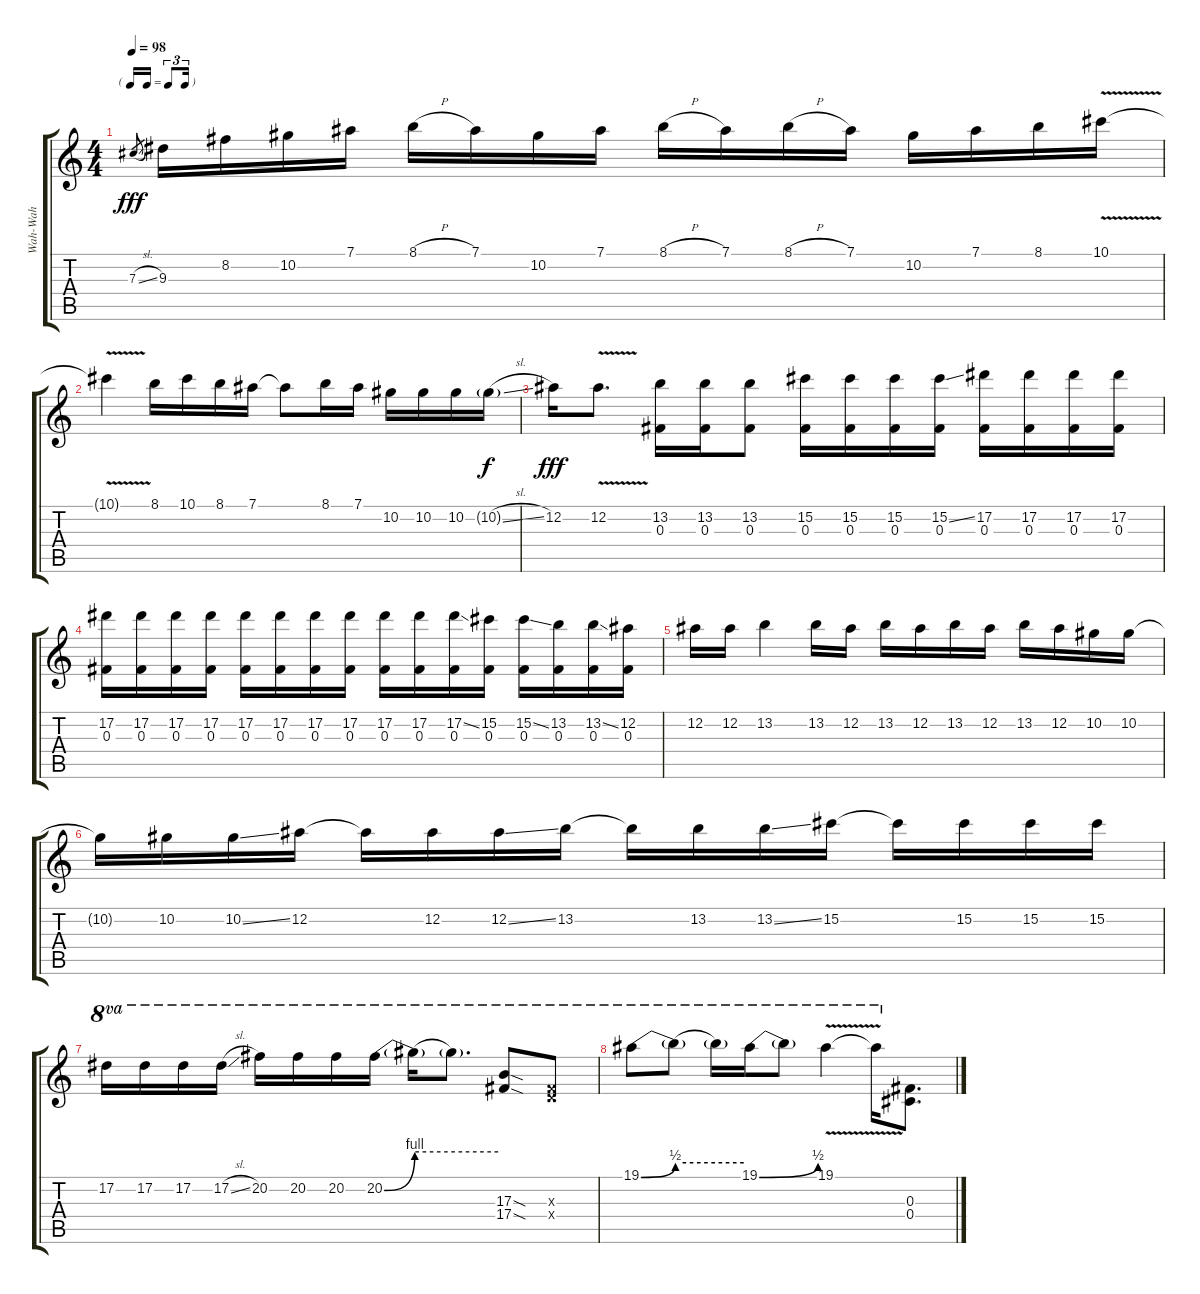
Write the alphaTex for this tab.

\track ("Wah-Wah" "Wah-Wah") {instrument overdrivenguitar}
\staff {score tabs}
\tuning (Eb4 Bb3 Gb3 Db3 Ab2 Eb2) {hide}
\ts (4 4)
\tf triplet16th
\tempo 98
\clef g2
\ks c
7.3{sl}.8{gr dy fff} 9.3.16 8.2.16 10.2.16 7.1.16 8.1{h}.16 7.1.16 10.2.16 7.1.16 8.1{h}.16 7.1.16 8.1{h}.16 7.1.16 10.2.16 7.1.16 8.1.16 10.1{v}.16 |
10.1{v t}.4 8.1.16 10.1.16 8.1.16 7.1.16 7.1{t}.8 8.1.16 7.1.16 10.2.16 10.2.16 10.2.16 10.2{sl g}.16{dy f} |
12.2.16{dy fff} 12.2{v}.8{d} (13.2 0.3).16 (13.2 0.3).16 (13.2 0.3).8 (15.2 0.3).16 (15.2 0.3).16 (15.2 0.3).16 (15.2{ss} 0.3).16 (17.2 0.3).16 (17.2 0.3).16 (17.2 0.3).16 (17.2 0.3).16 |
(17.2 0.3).16 (17.2 0.3).16 (17.2 0.3).16 (17.2 0.3).16 (17.2 0.3).16 (17.2 0.3).16 (17.2 0.3).16 (17.2 0.3).16 (17.2 0.3).16 (17.2 0.3).16 (17.2{ss} 0.3).16 (15.2 0.3).16 (15.2{ss} 0.3).16 (13.2 0.3).16 (13.2{ss} 0.3).16 (12.2 0.3).16 |
12.2.16 12.2.16 13.2.4 13.2.16 12.2.16 13.2.16 12.2.16 13.2.16 12.2.16 13.2.16 12.2.16 10.2.16 10.2.16 |
10.2{t}.16 10.2.16 10.2{ss}.16 12.2.16 12.2{t}.16 12.2.16 12.2{ss}.16 13.2.16 13.2{t}.16 13.2.16 13.2{ss}.16 15.2.16 15.2{t}.16 15.2.16 15.2.16 15.2.16 |
17.2.16{ot 8va} 17.2.16{ot 8va} 17.2.16{ot 8va} 17.2{sl}.16{ot 8va} 20.2.16{ot 8va} 20.2.16{ot 8va} 20.2.16{ot 8va} 20.2{be (bend 0 0 60 4)}.16{ot 8va} 20.2{be (hold 0 4 60 4) t}.16{ot 8va} 20.2{t}.8{d ot 8va} (17.3{sod} 17.4{sod}).8{ot 8va} (12.3{x} 13.4{x}).8{ot 8va} |
19.1{be (bend 0 0 60 2)}.8{ot 8va} 19.1{be (hold 0 2 60 2) t}.8{ot 8va} 19.1{t}.16{ot 8va} 19.1{be (bend 0 0 60 2)}.16{ot 8va} 19.1{t}.8{ot 8va} 19.1{v}.4{ot 8va} 19.1{v t}.16{ot 8va} (0.3 0.4).8{d}
